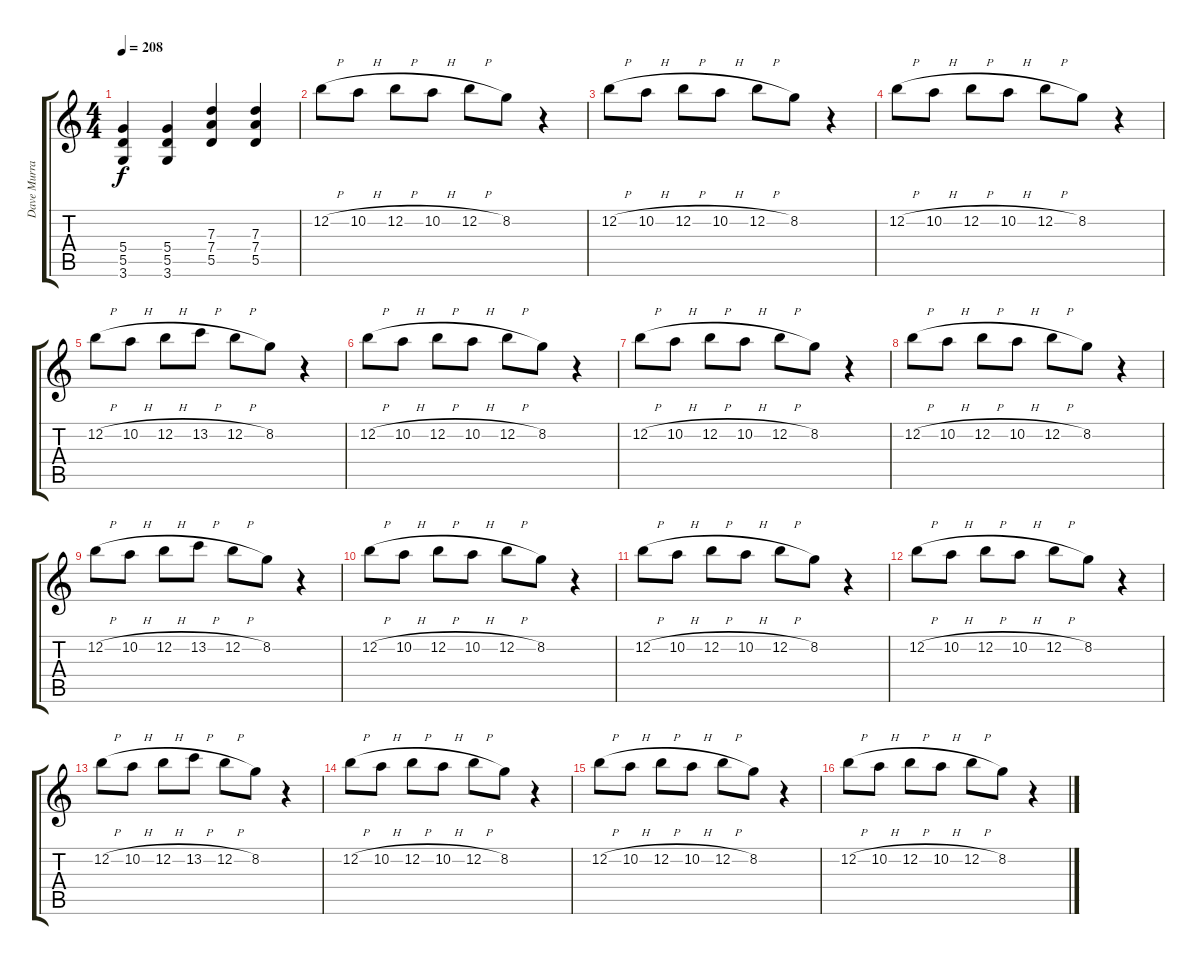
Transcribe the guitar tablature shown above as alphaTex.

\track ("Dave Murray" "Dave Murra") {instrument overdrivenguitar}
\staff {score tabs}
\tuning (E4 B3 G3 D3 A2 E2) {hide}
\ts (4 4)
\tempo 208
\clef g2
\ks c
(5.4 5.5 3.6).4{dy f} (5.4 5.5 3.6).4 (7.3 7.4 5.5).4 (7.3 7.4 5.5).4 |
12.2{h}.8 10.2{h}.8 12.2{h}.8 10.2{h}.8 12.2{h}.8 8.2.8 r.4 |
12.2{h}.8 10.2{h}.8 12.2{h}.8 10.2{h}.8 12.2{h}.8 8.2.8 r.4 |
12.2{h}.8 10.2{h}.8 12.2{h}.8 10.2{h}.8 12.2{h}.8 8.2.8 r.4 |
12.2{h}.8 10.2{h}.8 12.2{h}.8 13.2{h}.8 12.2{h}.8 8.2.8 r.4 |
12.2{h}.8 10.2{h}.8 12.2{h}.8 10.2{h}.8 12.2{h}.8 8.2.8 r.4 |
12.2{h}.8 10.2{h}.8 12.2{h}.8 10.2{h}.8 12.2{h}.8 8.2.8 r.4 |
12.2{h}.8 10.2{h}.8 12.2{h}.8 10.2{h}.8 12.2{h}.8 8.2.8 r.4 |
12.2{h}.8 10.2{h}.8 12.2{h}.8 13.2{h}.8 12.2{h}.8 8.2.8 r.4 |
12.2{h}.8 10.2{h}.8 12.2{h}.8 10.2{h}.8 12.2{h}.8 8.2.8 r.4 |
12.2{h}.8 10.2{h}.8 12.2{h}.8 10.2{h}.8 12.2{h}.8 8.2.8 r.4 |
12.2{h}.8 10.2{h}.8 12.2{h}.8 10.2{h}.8 12.2{h}.8 8.2.8 r.4 |
12.2{h}.8 10.2{h}.8 12.2{h}.8 13.2{h}.8 12.2{h}.8 8.2.8 r.4 |
12.2{h}.8 10.2{h}.8 12.2{h}.8 10.2{h}.8 12.2{h}.8 8.2.8 r.4 |
12.2{h}.8 10.2{h}.8 12.2{h}.8 10.2{h}.8 12.2{h}.8 8.2.8 r.4 |
12.2{h}.8 10.2{h}.8 12.2{h}.8 10.2{h}.8 12.2{h}.8 8.2.8 r.4
